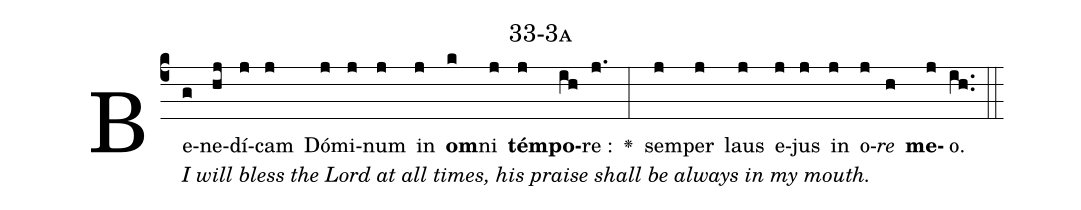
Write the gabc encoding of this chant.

name: 33-3a;
%%
(c4)Be[I will bless the Lord at all times, his praise shall be always in my mouth.](g)ne(hj)dí(j)cam(j) Dó(j)mi(j)num(j) in(j) <b>om</b>(k)ni(j) <b>tém</b>(j)<b>po</b>(ih)re :(j.) <v>\greheightstar</v>(:) sem(j)per(j) laus(j) e(j)jus(j) in(j) o(j)<i>re</i>(h) <b>me</b>(j)o.(ih..) (::)


%E(j) u(j) o(j) u(h) a(j) e.(ih..) (::)
